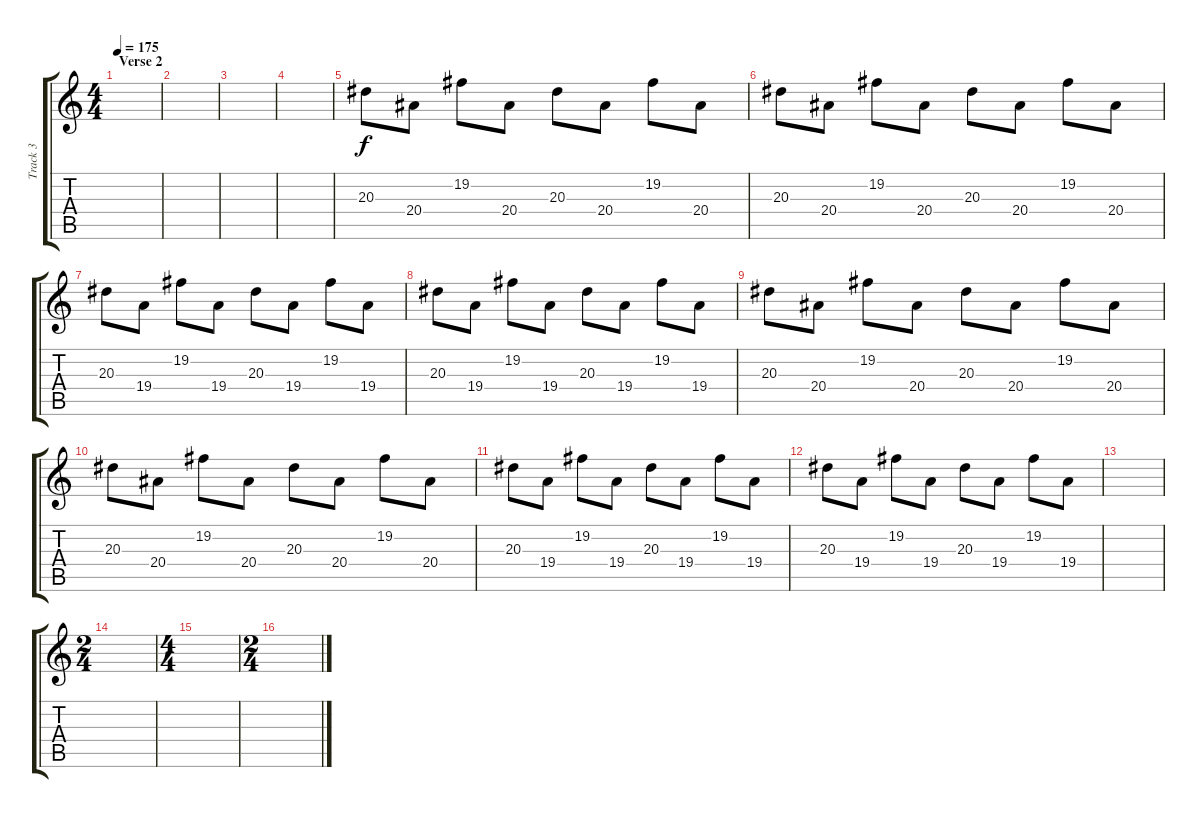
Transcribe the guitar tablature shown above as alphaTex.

\track ("Track 3" "Track 3") {instrument lead2sawtooth}
\staff {score tabs}
\tuning (E4 B3 G3 D3 A2 E2) {hide}
\ts (4 4)
\section ("" "Verse 2")
\tempo 175
\clef g2
\ks c
|
|
|
|
20.3.8{volume 10} 20.4.8 19.2.8 20.4.8 20.3.8 20.4.8 19.2.8 20.4.8 |
20.3.8 20.4.8 19.2.8 20.4.8 20.3.8 20.4.8 19.2.8 20.4.8 |
20.3.8 19.4.8 19.2.8 19.4.8 20.3.8 19.4.8 19.2.8 19.4.8 |
20.3.8 19.4.8 19.2.8 19.4.8 20.3.8 19.4.8 19.2.8 19.4.8 |
20.3.8{volume 10} 20.4.8 19.2.8 20.4.8 20.3.8 20.4.8 19.2.8 20.4.8 |
20.3.8 20.4.8 19.2.8 20.4.8 20.3.8 20.4.8 19.2.8 20.4.8 |
20.3.8 19.4.8 19.2.8 19.4.8 20.3.8 19.4.8 19.2.8 19.4.8 |
20.3.8 19.4.8 19.2.8 19.4.8 20.3.8 19.4.8 19.2.8 19.4.8 |
|
\ts (2 4)
|
\ts (4 4)
|
\ts (2 4)
